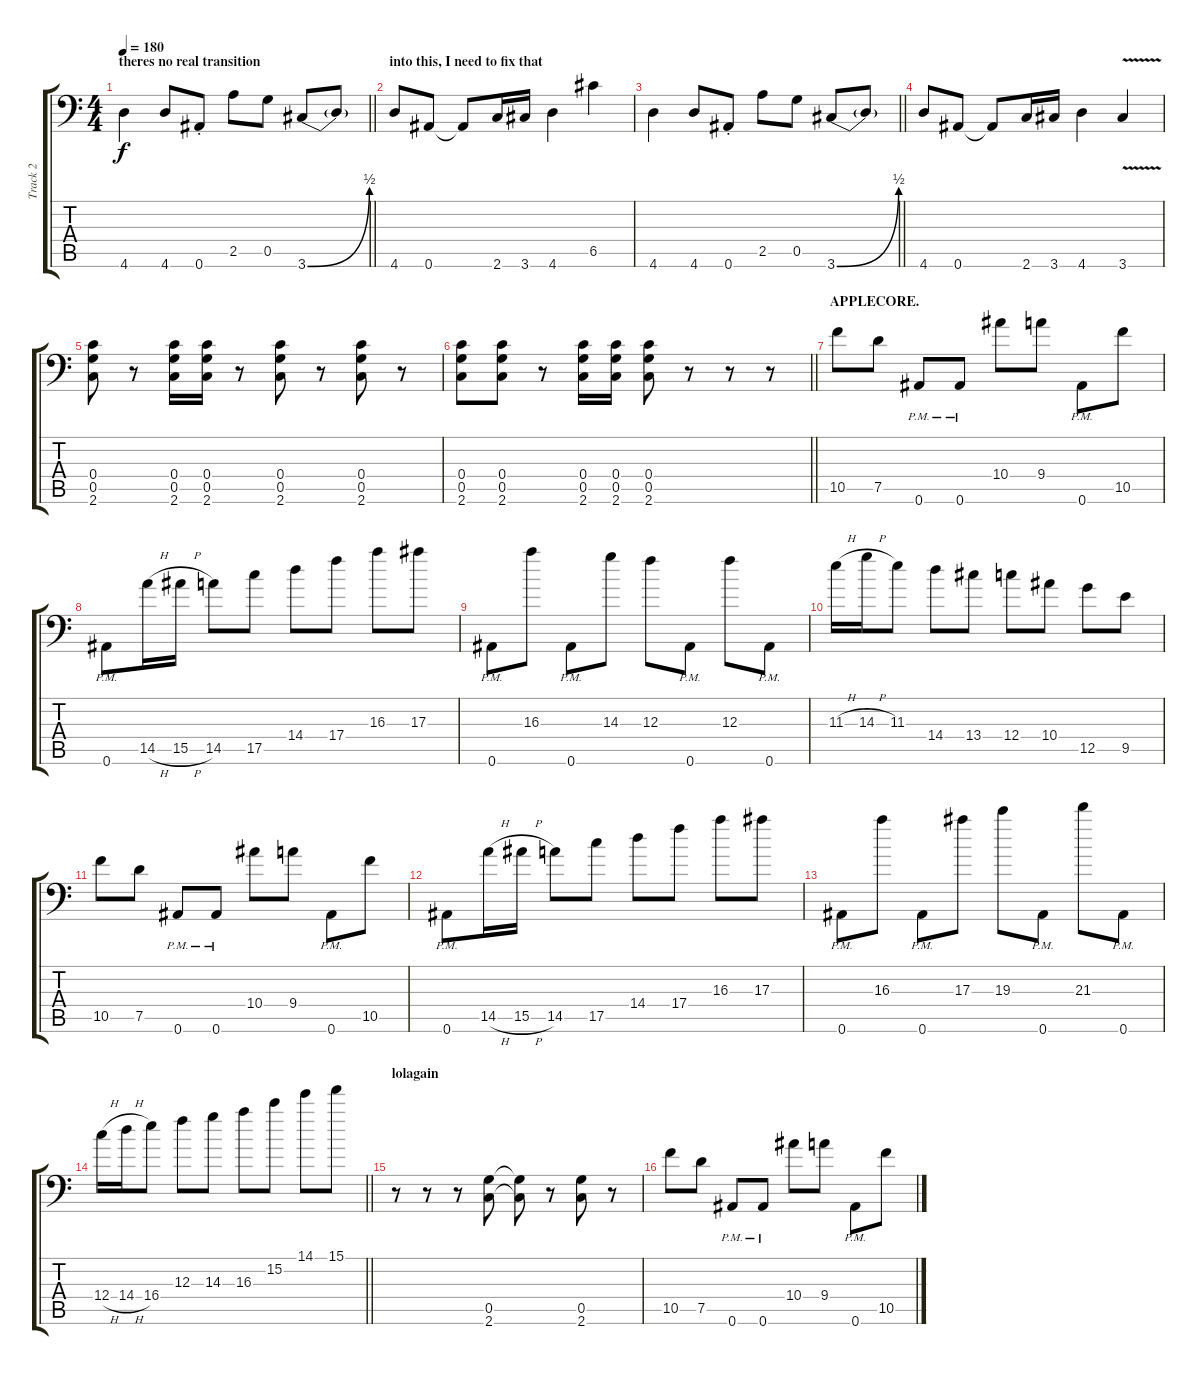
\track ("Track 2" "Track 2") {instrument distortionguitar}
\staff {score tabs}
\tuning (D4 A3 F3 C3 G2 Bb1) {hide}
\ts (4 4)
\section ("" "theres no real transition")
\tempo 180
\clef f4
\barLineRight lightlight
\ks c
4.6.4{dy f} 4.6.8 0.6{st}.8 2.5.8 0.5.8 3.6{be (bend 0 0 60 2)}.8 3.6{t}.8 |
\section ("" "into this, I need to fix that")
4.6.8 0.6.8 0.6{t}.8 2.6.16 3.6.16 4.6.4 6.5.4 |
\barLineRight lightlight
4.6.4 4.6.8 0.6{st}.8 2.5.8 0.5.8 3.6{be (bend 0 0 60 2)}.8 3.6{t}.8 |
4.6.8 0.6.8 0.6{t}.8 2.6.16 3.6.16 4.6.4 3.6{v}.4 |
(0.4 0.5 2.6).8 r.8 (0.4 0.5 2.6).16 (0.4 0.5 2.6).16 r.8 (0.4 0.5 2.6).8 r.8 (0.4 0.5 2.6).8 r.8 |
\barLineRight lightlight
(0.4 0.5 2.6).8 (0.4 0.5 2.6).8 r.8 (0.4 0.5 2.6).16 (0.4 0.5 2.6).16 (0.4 0.5 2.6).8 r.8 r.8 r.8 |
\section ("" "APPLECORE.")
10.5.8 7.5.8 0.6{pm}.8 0.6{pm}.8 10.4.8 9.4.8 0.6{pm}.8 10.5.8 |
0.6{pm}.8 14.5{h}.16 15.5{h}.16 14.5.8 17.5.8 14.4.8 17.4.8 16.3.8 17.3.8 |
0.6{pm}.8 16.3.8 0.6{pm}.8 14.3.8 12.3.8 0.6{pm}.8 12.3.8 0.6{pm}.8 |
11.3{h}.16 14.3{h}.16 11.3.8 14.4.8 13.4.8 12.4.8 10.4.8 12.5.8 9.5.8 |
10.5.8 7.5.8 0.6{pm}.8 0.6{pm}.8 10.4.8 9.4.8 0.6{pm}.8 10.5.8 |
0.6{pm}.8 14.5{h}.16 15.5{h}.16 14.5.8 17.5.8 14.4.8 17.4.8 16.3.8 17.3.8 |
0.6{pm}.8 16.3.8 0.6{pm}.8 17.3.8 19.3.8 0.6{pm}.8 21.3.8 0.6{pm}.8 |
\barLineRight lightlight
12.4{h}.16 14.4{h}.16 16.4.8 12.3.8 14.3.8 16.3.8 15.2.8 14.1.8 15.1.8 |
\section ("" "lolagain")
r.8 r.8 r.8 (0.5 2.6).8 (0.5{t} 2.6{t}).8 r.8 (0.5 2.6).8 r.8 |
10.5.8 7.5.8 0.6{pm}.8 0.6{pm}.8 10.4.8 9.4.8 0.6{pm}.8 10.5.8
